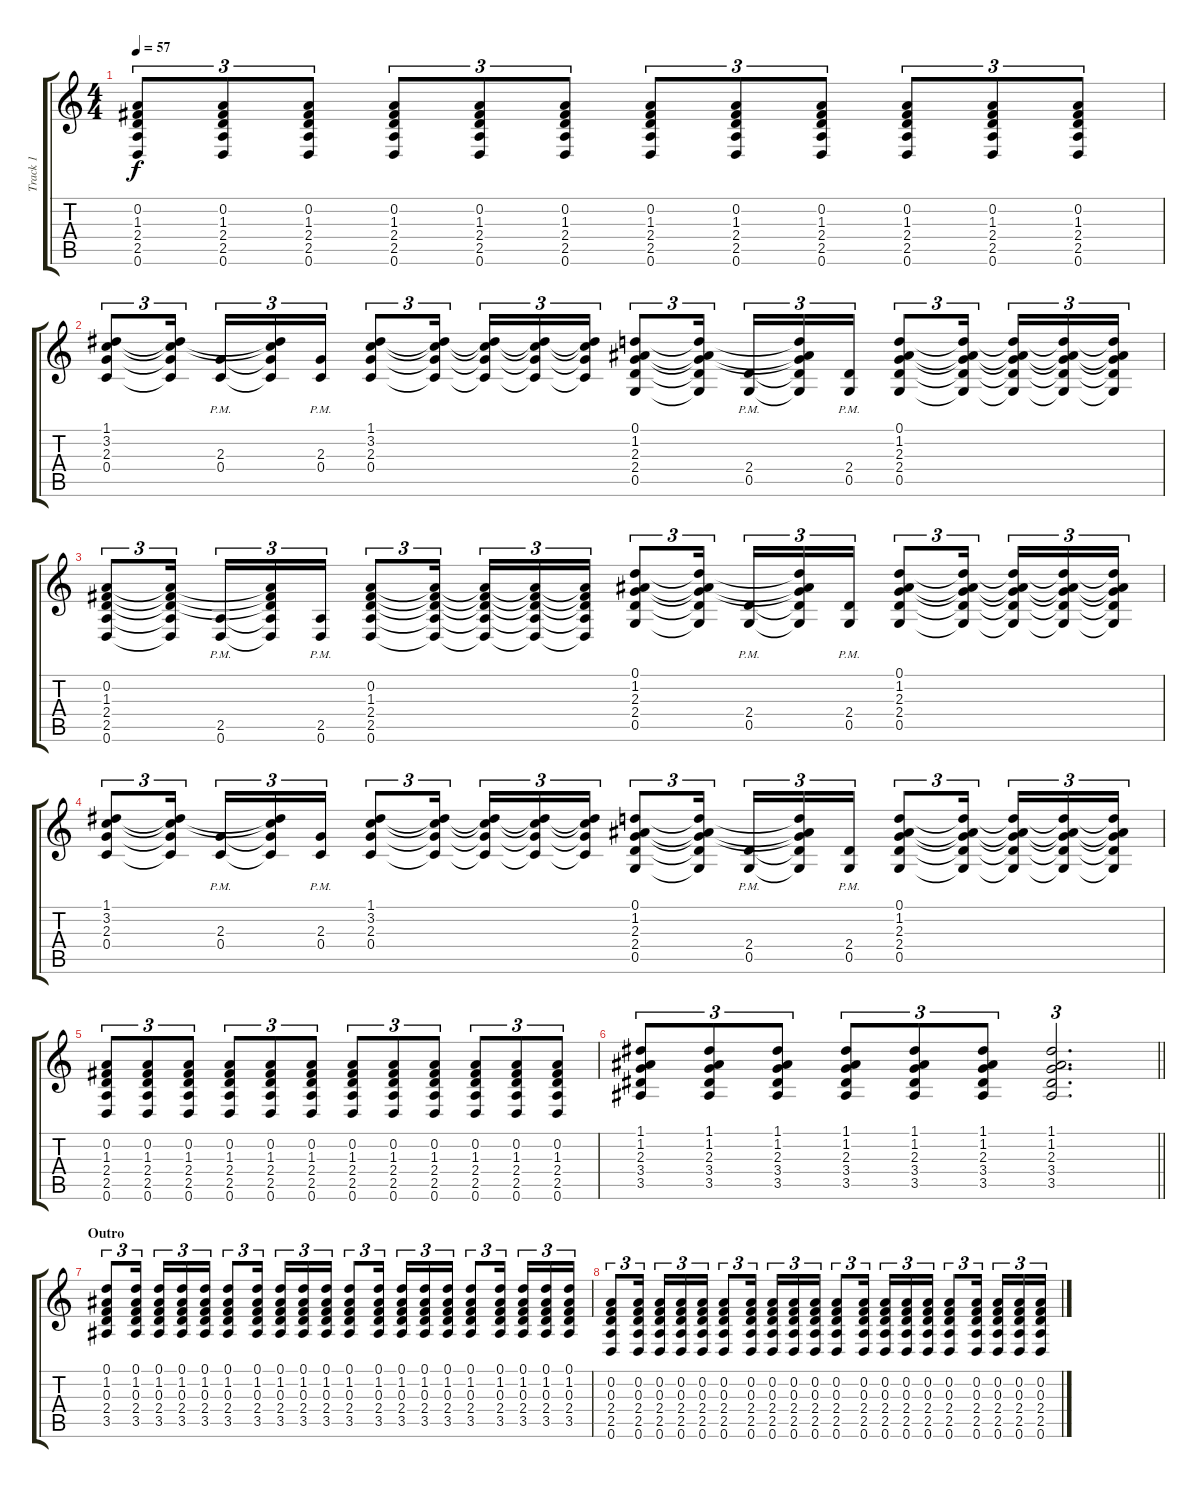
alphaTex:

\track ("Track 1" "Track 1") {instrument acousticguitarsteel}
\staff {score tabs}
\tuning (D4 A3 F3 C3 G2 D2) {hide}
\ts (4 4)
\tempo 57
\clef g2
\ks c
(0.2 1.3 2.4 2.5 0.6).8{tu (3 2) dy f} (0.2 1.3 2.4 2.5 0.6).8{tu (3 2)} (0.2 1.3 2.4 2.5 0.6).8{tu (3 2)} (0.2 1.3 2.4 2.5 0.6).8{tu (3 2)} (0.2 1.3 2.4 2.5 0.6).8{tu (3 2)} (0.2 1.3 2.4 2.5 0.6).8{tu (3 2)} (0.2 1.3 2.4 2.5 0.6).8{tu (3 2)} (0.2 1.3 2.4 2.5 0.6).8{tu (3 2)} (0.2 1.3 2.4 2.5 0.6).8{tu (3 2)} (0.2 1.3 2.4 2.5 0.6).8{tu (3 2)} (0.2 1.3 2.4 2.5 0.6).8{tu (3 2)} (0.2 1.3 2.4 2.5 0.6).8{tu (3 2)} |
(1.1 3.2 2.3 0.4).8{tu (3 2)} (1.1{t} 3.2{t} 2.3{t} 0.4{t}).16{tu (3 2) beam splitsecondary} (2.3{pm} 0.4{pm}).16{tu (3 2)} (1.1{t} 3.2{t} 2.3{t} 0.4{t}).16{tu (3 2)} (2.3{pm} 0.4{pm}).16{tu (3 2)} (1.1 3.2 2.3 0.4).8{tu (3 2)} (1.1{t} 3.2{t} 2.3{t} 0.4{t}).16{tu (3 2) beam splitsecondary} (1.1{t} 3.2{t} 2.3{t} 0.4{t}).16{tu (3 2)} (1.1{t} 3.2{t} 2.3{t} 0.4{t}).16{tu (3 2)} (1.1{t} 3.2{t} 2.3{t} 0.4{t}).16{tu (3 2)} (0.1 1.2 2.3 2.4 0.5).8{tu (3 2)} (0.1{t} 1.2{t} 2.3{t} 2.4{t} 0.5{t}).16{tu (3 2) beam splitsecondary} (2.4{pm} 0.5{pm}).16{tu (3 2)} (0.1{t} 1.2{t} 2.3{t} 2.4{t} 0.5{t}).16{tu (3 2)} (2.4{pm} 0.5{pm}).16{tu (3 2)} (0.1 1.2 2.3 2.4 0.5).8{tu (3 2)} (0.1{t} 1.2{t} 2.3{t} 2.4{t} 0.5{t}).16{tu (3 2) beam splitsecondary} (0.1{t} 1.2{t} 2.3{t} 2.4{t} 0.5{t}).16{tu (3 2)} (0.1{t} 1.2{t} 2.3{t} 2.4{t} 0.5{t}).16{tu (3 2)} (0.1{t} 1.2{t} 2.3{t} 2.4{t} 0.5{t}).16{tu (3 2)} |
(0.2 1.3 2.4 2.5 0.6).8{tu (3 2)} (0.2{t} 1.3{t} 2.4{t} 2.5{t} 0.6{t}).16{tu (3 2) beam splitsecondary} (2.5{pm} 0.6{pm}).16{tu (3 2)} (0.2{t} 1.3{t} 2.4{t} 2.5{t} 0.6{t}).16{tu (3 2)} (2.5{pm} 0.6{pm}).16{tu (3 2)} (0.2 1.3 2.4 2.5 0.6).8{tu (3 2)} (0.2{t} 1.3{t} 2.4{t} 2.5{t} 0.6{t}).16{tu (3 2) beam splitsecondary} (0.2{t} 1.3{t} 2.4{t} 2.5{t} 0.6{t}).16{tu (3 2)} (0.2{t} 1.3{t} 2.4{t} 2.5{t} 0.6{t}).16{tu (3 2)} (0.2{t} 1.3{t} 2.4{t} 2.5{t} 0.6{t}).16{tu (3 2)} (0.1 1.2 2.3 2.4 0.5).8{tu (3 2)} (0.1{t} 1.2{t} 2.3{t} 2.4{t} 0.5{t}).16{tu (3 2) beam splitsecondary} (2.4{pm} 0.5{pm}).16{tu (3 2)} (0.1{t} 1.2{t} 2.3{t} 2.4{t} 0.5{t}).16{tu (3 2)} (2.4{pm} 0.5{pm}).16{tu (3 2)} (0.1 1.2 2.3 2.4 0.5).8{tu (3 2)} (0.1{t} 1.2{t} 2.3{t} 2.4{t} 0.5{t}).16{tu (3 2) beam splitsecondary} (0.1{t} 1.2{t} 2.3{t} 2.4{t} 0.5{t}).16{tu (3 2)} (0.1{t} 1.2{t} 2.3{t} 2.4{t} 0.5{t}).16{tu (3 2)} (0.1{t} 1.2{t} 2.3{t} 2.4{t} 0.5{t}).16{tu (3 2)} |
(1.1 3.2 2.3 0.4).8{tu (3 2)} (1.1{t} 3.2{t} 2.3{t} 0.4{t}).16{tu (3 2) beam splitsecondary} (2.3{pm} 0.4{pm}).16{tu (3 2)} (1.1{t} 3.2{t} 2.3{t} 0.4{t}).16{tu (3 2)} (2.3{pm} 0.4{pm}).16{tu (3 2)} (1.1 3.2 2.3 0.4).8{tu (3 2)} (1.1{t} 3.2{t} 2.3{t} 0.4{t}).16{tu (3 2) beam splitsecondary} (1.1{t} 3.2{t} 2.3{t} 0.4{t}).16{tu (3 2)} (1.1{t} 3.2{t} 2.3{t} 0.4{t}).16{tu (3 2)} (1.1{t} 3.2{t} 2.3{t} 0.4{t}).16{tu (3 2)} (0.1 1.2 2.3 2.4 0.5).8{tu (3 2)} (0.1{t} 1.2{t} 2.3{t} 2.4{t} 0.5{t}).16{tu (3 2) beam splitsecondary} (2.4{pm} 0.5{pm}).16{tu (3 2)} (0.1{t} 1.2{t} 2.3{t} 2.4{t} 0.5{t}).16{tu (3 2)} (2.4{pm} 0.5{pm}).16{tu (3 2)} (0.1 1.2 2.3 2.4 0.5).8{tu (3 2)} (0.1{t} 1.2{t} 2.3{t} 2.4{t} 0.5{t}).16{tu (3 2) beam splitsecondary} (0.1{t} 1.2{t} 2.3{t} 2.4{t} 0.5{t}).16{tu (3 2)} (0.1{t} 1.2{t} 2.3{t} 2.4{t} 0.5{t}).16{tu (3 2)} (0.1{t} 1.2{t} 2.3{t} 2.4{t} 0.5{t}).16{tu (3 2)} |
(0.2 1.3 2.4 2.5 0.6).8{tu (3 2)} (0.2 1.3 2.4 2.5 0.6).8{tu (3 2)} (0.2 1.3 2.4 2.5 0.6).8{tu (3 2)} (0.2 1.3 2.4 2.5 0.6).8{tu (3 2)} (0.2 1.3 2.4 2.5 0.6).8{tu (3 2)} (0.2 1.3 2.4 2.5 0.6).8{tu (3 2)} (0.2 1.3 2.4 2.5 0.6).8{tu (3 2)} (0.2 1.3 2.4 2.5 0.6).8{tu (3 2)} (0.2 1.3 2.4 2.5 0.6).8{tu (3 2)} (0.2 1.3 2.4 2.5 0.6).8{tu (3 2)} (0.2 1.3 2.4 2.5 0.6).8{tu (3 2)} (0.2 1.3 2.4 2.5 0.6).8{tu (3 2)} |
\barLineRight lightlight
(1.1 1.2 2.3 3.4 3.5).8{tu (3 2)} (1.1 1.2 2.3 3.4 3.5).8{tu (3 2)} (1.1 1.2 2.3 3.4 3.5).8{tu (3 2)} (1.1 1.2 2.3 3.4 3.5).8{tu (3 2)} (1.1 1.2 2.3 3.4 3.5).8{tu (3 2)} (1.1 1.2 2.3 3.4 3.5).8{tu (3 2)} (1.1 1.2 2.3 3.4 3.5).2{d tu (3 2)} |
\section ("" "Outro")
(0.1 1.2 0.3 2.4 3.5).8{tu (3 2)} (0.1 1.2 0.3 2.4 3.5).16{tu (3 2) beam splitsecondary} (0.1 1.2 0.3 2.4 3.5).16{tu (3 2)} (0.1 1.2 0.3 2.4 3.5).16{tu (3 2)} (0.1 1.2 0.3 2.4 3.5).16{tu (3 2)} (0.1 1.2 0.3 2.4 3.5).8{tu (3 2)} (0.1 1.2 0.3 2.4 3.5).16{tu (3 2) beam splitsecondary} (0.1 1.2 0.3 2.4 3.5).16{tu (3 2)} (0.1 1.2 0.3 2.4 3.5).16{tu (3 2)} (0.1 1.2 0.3 2.4 3.5).16{tu (3 2)} (0.1 1.2 0.3 2.4 3.5).8{tu (3 2)} (0.1 1.2 0.3 2.4 3.5).16{tu (3 2) beam splitsecondary} (0.1 1.2 0.3 2.4 3.5).16{tu (3 2)} (0.1 1.2 0.3 2.4 3.5).16{tu (3 2)} (0.1 1.2 0.3 2.4 3.5).16{tu (3 2)} (0.1 1.2 0.3 2.4 3.5).8{tu (3 2)} (0.1 1.2 0.3 2.4 3.5).16{tu (3 2) beam splitsecondary} (0.1 1.2 0.3 2.4 3.5).16{tu (3 2)} (0.1 1.2 0.3 2.4 3.5).16{tu (3 2)} (0.1 1.2 0.3 2.4 3.5).16{tu (3 2)} |
(0.2 0.3 2.4 2.5 0.6).8{tu (3 2)} (0.2 0.3 2.4 2.5 0.6).16{tu (3 2) beam splitsecondary} (0.2 0.3 2.4 2.5 0.6).16{tu (3 2)} (0.2 0.3 2.4 2.5 0.6).16{tu (3 2)} (0.2 0.3 2.4 2.5 0.6).16{tu (3 2)} (0.2 0.3 2.4 2.5 0.6).8{tu (3 2)} (0.2 0.3 2.4 2.5 0.6).16{tu (3 2) beam splitsecondary} (0.2 0.3 2.4 2.5 0.6).16{tu (3 2)} (0.2 0.3 2.4 2.5 0.6).16{tu (3 2)} (0.2 0.3 2.4 2.5 0.6).16{tu (3 2)} (0.2 0.3 2.4 2.5 0.6).8{tu (3 2)} (0.2 0.3 2.4 2.5 0.6).16{tu (3 2) beam splitsecondary} (0.2 0.3 2.4 2.5 0.6).16{tu (3 2)} (0.2 0.3 2.4 2.5 0.6).16{tu (3 2)} (0.2 0.3 2.4 2.5 0.6).16{tu (3 2)} (0.2 0.3 2.4 2.5 0.6).8{tu (3 2)} (0.2 0.3 2.4 2.5 0.6).16{tu (3 2) beam splitsecondary} (0.2 0.3 2.4 2.5 0.6).16{tu (3 2)} (0.2 0.3 2.4 2.5 0.6).16{tu (3 2)} (0.2 0.3 2.4 2.5 0.6).16{tu (3 2)}
